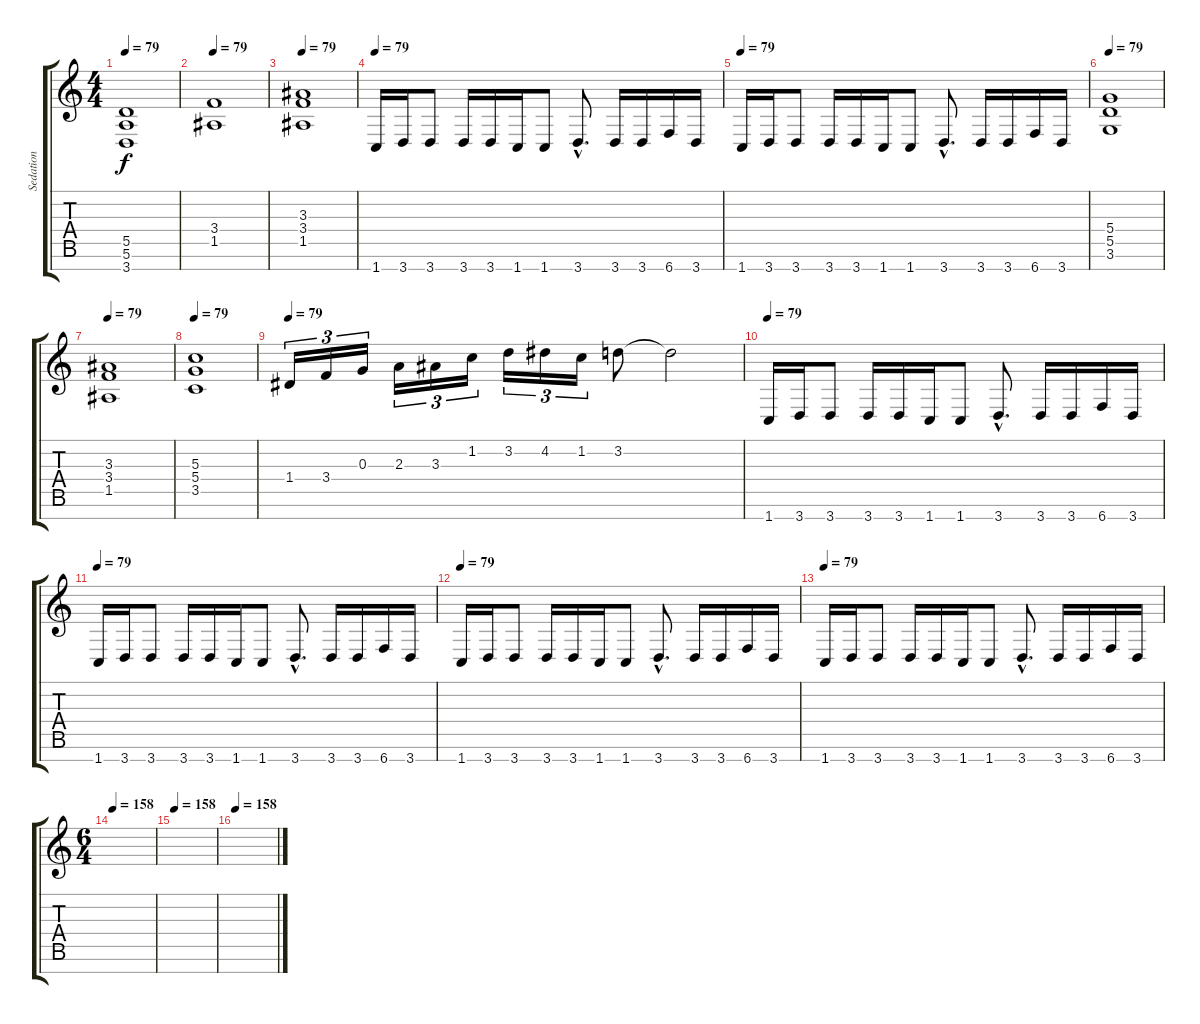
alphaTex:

\track ("Sedation" "Sedation") {instrument overdrivenguitar}
\staff {score tabs}
\tuning (E4 B3 G3 D3 A2 E2 B1) {hide}
\ts (4 4)
\tempo 79
\clef g2
\ks c
(5.5 5.6 3.7).1{dy f} |
\tempo 79
(3.4 1.5).1 |
\tempo 79
(3.3 3.4 1.5).1 |
\tempo 79
1.7.16 3.7.16 3.7.8 3.7.16 3.7.16 1.7.16 1.7.8 3.7{hac}.8{d} 3.7.16 3.7.16 6.7.16 3.7.16 |
\tempo 79
1.7.16 3.7.16 3.7.8 3.7.16 3.7.16 1.7.16 1.7.8 3.7{hac}.8{d} 3.7.16 3.7.16 6.7.16 3.7.16 |
\tempo 79
(5.4 5.5 3.6).1 |
\tempo 79
(3.3 3.4 1.5).1 |
\tempo 79
(5.3 5.4 3.5).1 |
\tempo 79
1.4.16{tu (3 2)} 3.4.16{tu (3 2)} 0.3.16{tu (3 2)} 2.3.16{tu (3 2)} 3.3.16{tu (3 2)} 1.2.16{tu (3 2)} 3.2.16{tu (3 2)} 4.2.16{tu (3 2)} 1.2.16{tu (3 2)} 3.2.8 3.2{t}.2 |
\tempo 79
1.7.16 3.7.16 3.7.8 3.7.16 3.7.16 1.7.16 1.7.8 3.7{hac}.8{d} 3.7.16 3.7.16 6.7.16 3.7.16 |
\tempo 79
1.7.16 3.7.16 3.7.8 3.7.16 3.7.16 1.7.16 1.7.8 3.7{hac}.8{d} 3.7.16 3.7.16 6.7.16 3.7.16 |
\tempo 79
1.7.16 3.7.16 3.7.8 3.7.16 3.7.16 1.7.16 1.7.8 3.7{hac}.8{d} 3.7.16 3.7.16 6.7.16 3.7.16 |
\tempo 79
1.7.16 3.7.16 3.7.8 3.7.16 3.7.16 1.7.16 1.7.8 3.7{hac}.8{d} 3.7.16 3.7.16 6.7.16 3.7.16 |
\ts (6 4)
\tempo 158
|
\tempo 158
|
\tempo 158
